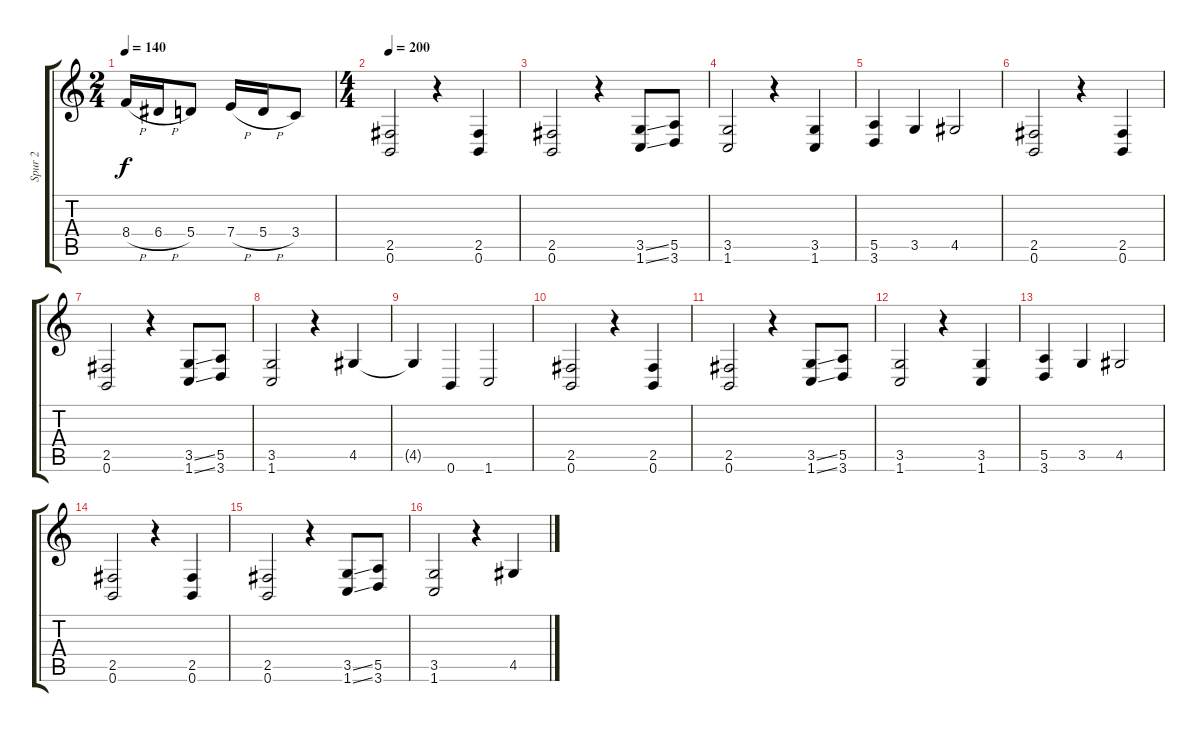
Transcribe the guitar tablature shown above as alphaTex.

\track ("Spur 2" "Spur 2") {instrument overdrivenguitar}
\staff {score tabs}
\tuning (B3 Gb3 D3 A2 E2 B1) {hide}
\ts (2 4)
\tempo 140
\clef g2
\ks c
8.4{h}.16{dy f} 6.4{h}.16 5.4.8 7.4{h}.16 5.4{h}.16 3.4.8 |
\ts (4 4)
\tempo 200
(2.5 0.6).2 r.4 (2.5 0.6).4 |
(2.5 0.6).2 r.4 (3.5{ss} 1.6{ss}).8 (5.5 3.6).8 |
(3.5 1.6).2 r.4 (3.5 1.6).4 |
(5.5 3.6).4 3.5.4 4.5.2 |
(2.5 0.6).2 r.4 (2.5 0.6).4 |
(2.5 0.6).2 r.4 (3.5{ss} 1.6{ss}).8 (5.5 3.6).8 |
(3.5 1.6).2 r.4 4.5.4 |
4.5{t}.4 0.6.4 1.6.2 |
(2.5 0.6).2 r.4 (2.5 0.6).4 |
(2.5 0.6).2 r.4 (3.5{ss} 1.6{ss}).8 (5.5 3.6).8 |
(3.5 1.6).2 r.4 (3.5 1.6).4 |
(5.5 3.6).4 3.5.4 4.5.2 |
(2.5 0.6).2 r.4 (2.5 0.6).4 |
(2.5 0.6).2 r.4 (3.5{ss} 1.6{ss}).8 (5.5 3.6).8 |
(3.5 1.6).2 r.4 4.5.4
